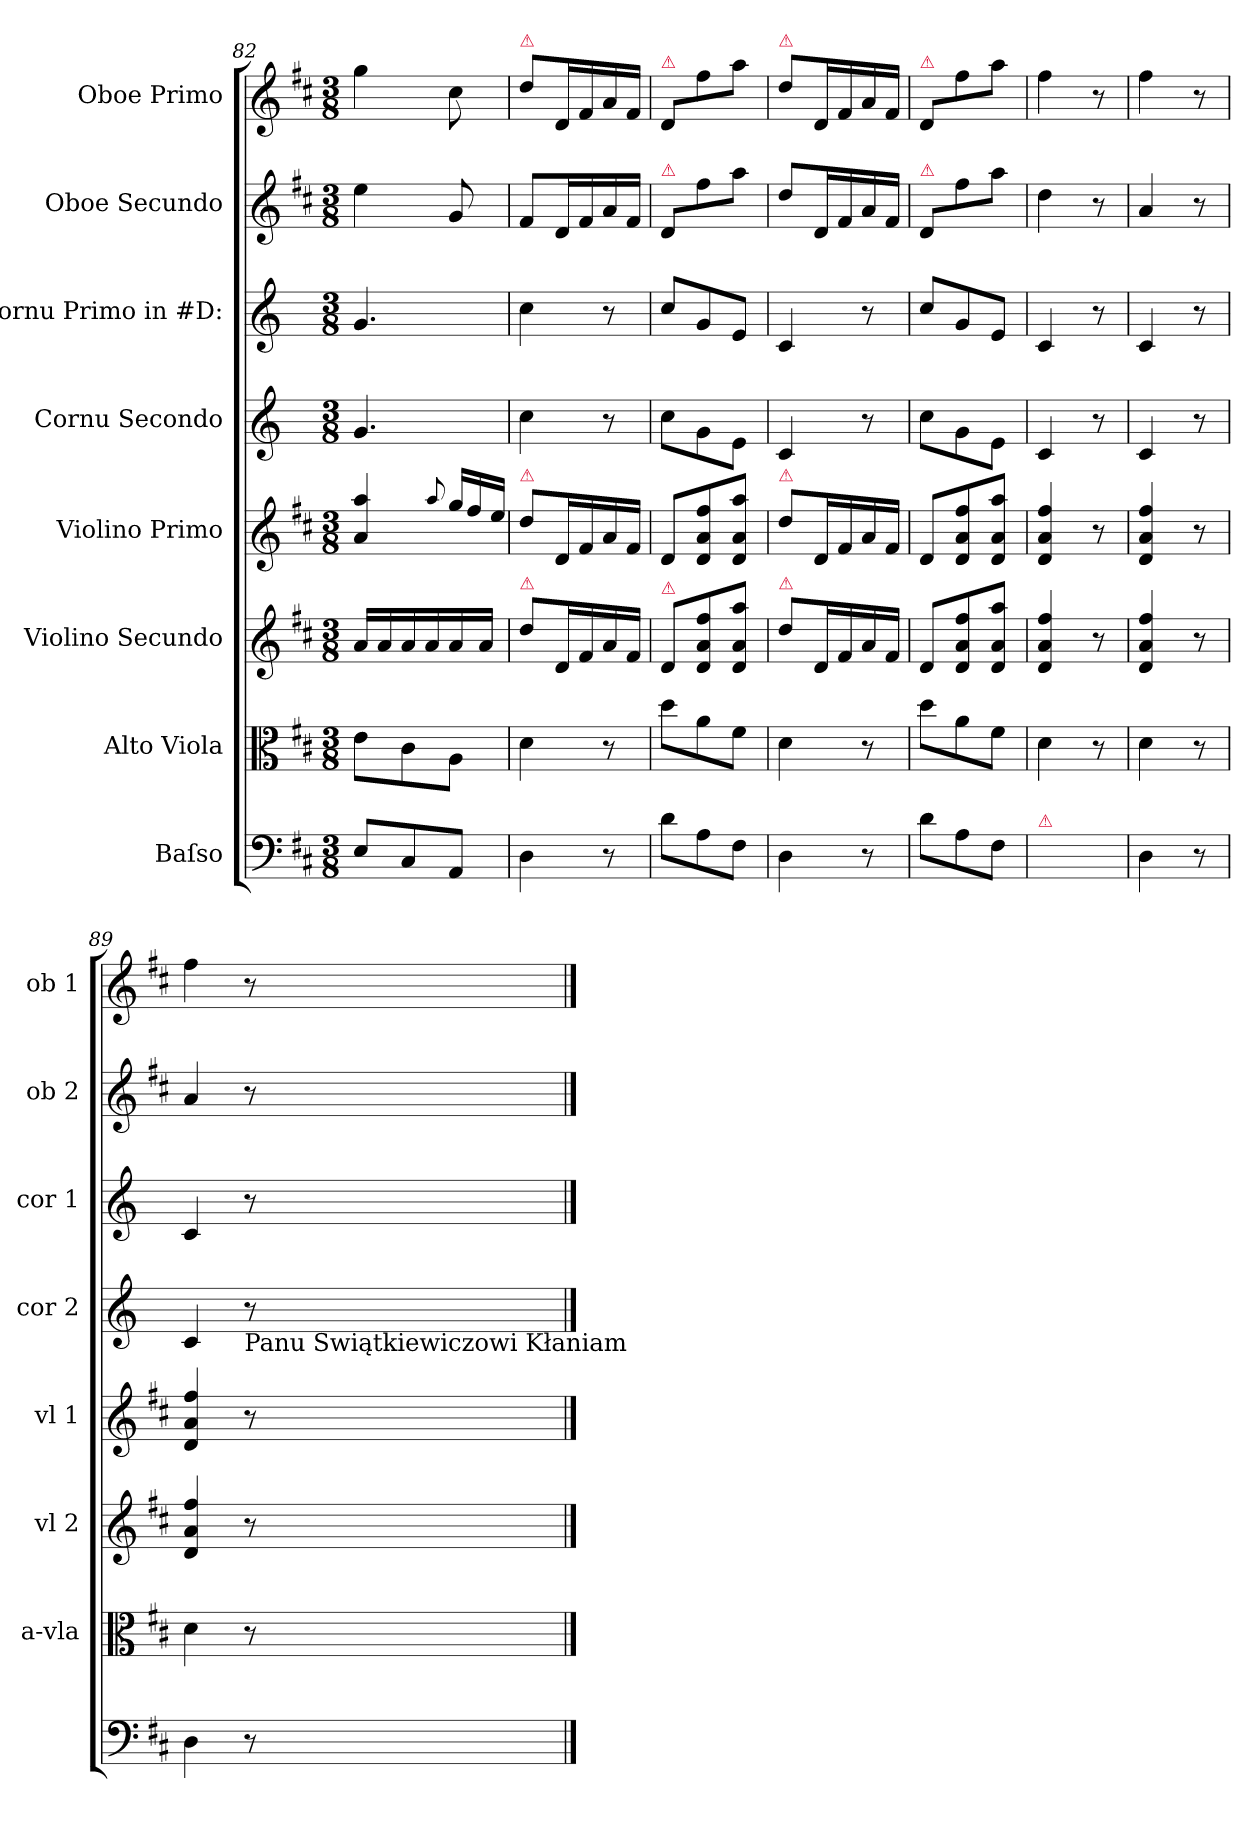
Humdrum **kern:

**kern	**kern	**kern	**kern	**kern	**kern	**kern	**kern
*part8	*part7	*part6	*part5	*part4	*part3	*part2	*part1
*staff8	*staff7	*staff6	*staff5	*staff4	*staff3	*staff2	*staff1
*I"Baſso	*I"Alto Viola	*I"Violino Secundo	*I"Violino Primo	*I"Cornu Secondo	*I"Cornu Primo in #D:	*I"Oboe Secundo	*I"Oboe Primo
*	*I'a-vla	*I'vl 2	*I'vl 1	*I'cor 2	*I'cor 1	*I'ob 2	*I'ob 1
*clefF4	*clefC3	*clefG2	*clefG2	*clefG2	*clefG2	*clefG2	*clefG2
*	*	*	*	*ITrd6c10	*ITrd6c10	*	*
*k[f#c#]	*k[f#c#]	*k[f#c#]	*k[f#c#]	*k[f#c#]	*k[f#c#]	*k[f#c#]	*k[f#c#]
*D:	*D:	*D:	*D:	*D:	*D:	*D:	*D:
*M3/8	*M3/8	*M3/8	*M3/8	*M3/8	*M3/8	*M3/8	*M3/8
=82	=82	=82	=82	=82	=82	=82	=82
8E/L	8e\L	16a/LL	4a/ 4aa/	4.A/	4.A/	4ee\	4gg\
.	.	16a/	.	.	.	.	.
8C#/	8c#\	16a/	.	.	.	.	.
.	.	16a/	.	.	.	.	.
.	.	.	8qqaa/	.	.	.	.
*	*	*	*Xtuplet	*	*	*	*
8AA/J	8A\J	16a/	24gg/LL	.	.	8g/	8cc#\
.	.	.	24ff#/	.	.	.	.
.	.	16a/JJ	.	.	.	.	.
.	.	.	24ee/JJ	.	.	.	.
=83	=83	=83	=83	=83	=83	=83	=83
!	!	!	!	!	!	!	!LO:TX:a:color=crimson:t=⚠
!	!	!	!LO:TX:a:color=crimson:t=⚠	!	!	!	!
!	!	!LO:TX:a:color=crimson:t=⚠	!	!	!	!	!
4D\	4d\	8dd\L	8dd\L	4d\	4d\	8f#/L	8dd\L
.	.	16d/L	16d/L	.	.	16d/L	16d/L
.	.	16f#/	16f#/	.	.	16f#/	16f#/
8r	8r	16a/	16a/	8r	8r	16a/	16a/
.	.	16f#/JJ	16f#/JJ	.	.	16f#/JJ	16f#/JJ
=84	=84	=84	=84	=84	=84	=84	=84
!	!	!	!	!	!	!	!LO:TX:a:color=crimson:t=⚠
!	!	!	!	!	!	!LO:TX:a:color=crimson:t=⚠	!
!	!	!LO:TX:a:color=crimson:t=⚠	!	!	!	!	!
8d\L	8dd\L	8d/L	8d/L	8d\L	8d/L	8d/L	8d/L
8A\	8a\	8d/ 8a/ 8ff#/	8d/ 8a/ 8ff#/	8A\	8A/	8ff#\	8ff#\
8F#\J	8f#\J	8d/ 8a/ 8aa/J	8d/ 8a/ 8aa/J	8F#\J	8F#/J	8aa\J	8aa\J
=85	=85	=85	=85	=85	=85	=85	=85
!	!	!	!	!	!	!	!LO:TX:a:color=crimson:t=⚠
!	!	!	!LO:TX:a:color=crimson:t=⚠	!	!	!	!
!	!	!LO:TX:a:color=crimson:t=⚠	!	!	!	!	!
4D\	4d\	8dd\L	8dd\L	4D/	4D/	8dd\L	8dd\L
.	.	16d/L	16d/L	.	.	16d/L	16d/L
.	.	16f#/	16f#/	.	.	16f#/	16f#/
8r	8r	16a/	16a/	8r	8r	16a/	16a/
.	.	16f#/JJ	16f#/JJ	.	.	16f#/JJ	16f#/JJ
=86	=86	=86	=86	=86	=86	=86	=86
!	!	!	!	!	!	!	!LO:TX:a:color=crimson:t=⚠
!	!	!	!	!	!	!LO:TX:a:color=crimson:t=⚠	!
8d\L	8dd\L	8d/L	8d/L	8d\L	8d/L	8d/L	8d/L
8A\	8a\	8d/ 8a/ 8ff#/	8d/ 8a/ 8ff#/	8A\	8A/	8ff#\	8ff#\
8F#\J	8f#\J	8d/ 8a/ 8aa/J	8d/ 8a/ 8aa/J	8F#\J	8F#/J	8aa\J	8aa\J
=87	=87	=87	=87	=87	=87	=87	=87
!LO:TX:a:color=crimson:t=⚠	!	!	!	!	!	!	!
4D\yy	4d\	4d/ 4a/ 4ff#/	4d/ 4a/ 4ff#/	4D/	4D/	4dd\	4ff#\
8ryy	8r	8r	8r	8r	8r	8r	8r
=88	=88	=88	=88	=88	=88	=88	=88
4D\	4d\	4d/ 4a/ 4ff#/	4d/ 4a/ 4ff#/	4D/	4D/	4a/	4ff#\
8r	8r	8r	8r	8r	8r	8r	8r
=89	=89	=89	=89	=89	=89	=89	=89
4D\	4d\	4d/ 4a/ 4ff#/	4d/ 4a/ 4ff#/	4D/	4D/	4a/	4ff#\
!	!	!	!	!LO:TX:b:t=Panu Swiątkiewiczowi Kłaniam	!	!	!
8r	8r	8r	8r	8r	8r	8r	8r
==	==	==	==	==	==	==	==
*-	*-	*-	*-	*-	*-	*-	*-
